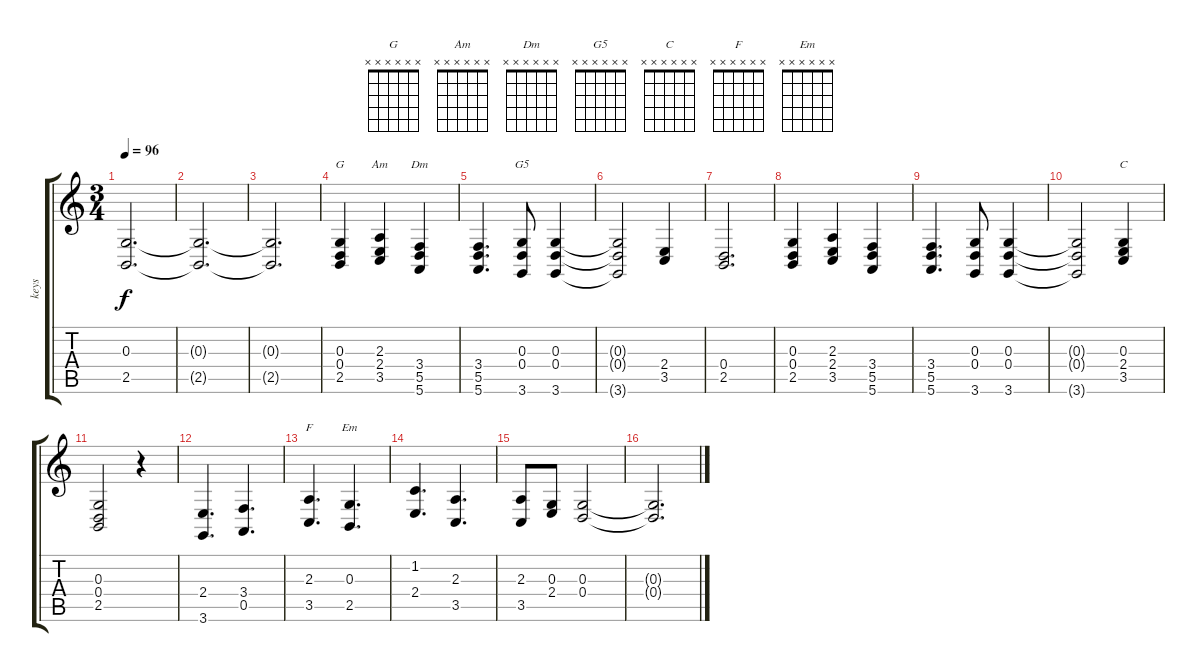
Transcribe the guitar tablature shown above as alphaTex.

\track ("keys" "keys") {instrument electricgrandpiano}
\staff {score tabs}
\tuning (E4 B3 G3 D3 A2 E2) {hide}
\chord ("G" x x x x x x)
\chord ("Am" x x x x x x)
\chord ("Dm" x x x x x x)
\chord ("G5" x x x x x x)
\chord ("C" x x x x x x)
\chord ("F" x x x x x x)
\chord ("Em" x x x x x x)
\ts (3 4)
\tempo 96
\clef g2
\ks c
(0.3{t} 2.5{t}).2{d dy f} |
(0.3{t} 2.5{t}).2{d} |
(0.3{t} 2.5{t}).2{d} |
(0.3 0.4 2.5).4{ch "G"} (2.3 2.4 3.5).4{ch "Am"} (3.4 5.5 5.6).4{ch "Dm"} |
(3.4 5.5 5.6).4{d} (0.3 0.4 3.6).8{ch "G5"} (0.3 0.4 3.6).4 |
(0.3{t} 0.4{t} 3.6{t}).2 (2.4 3.5).4 |
(0.4 2.5).2{d} |
(0.3 0.4 2.5).4 (2.3 2.4 3.5).4 (3.4 5.5 5.6).4 |
(3.4 5.5 5.6).4{d} (0.3 0.4 3.6).8 (0.3 0.4 3.6).4 |
(0.3{t} 0.4{t} 3.6{t}).2 (0.3 2.4 3.5).4{ch "C"} |
(0.3 0.4 2.5).2 r.4 |
(2.4 3.6).4{d} (3.4 0.5).4{d} |
(2.3 3.5).4{d ch "F"} (0.3 2.5).4{d ch "Em"} |
(1.2 2.4).4{d} (2.3 3.5).4{d} |
(2.3 3.5).8 (0.3 2.4).8 (0.3 0.4).2 |
(0.3{t} 0.4{t}).2{d}
